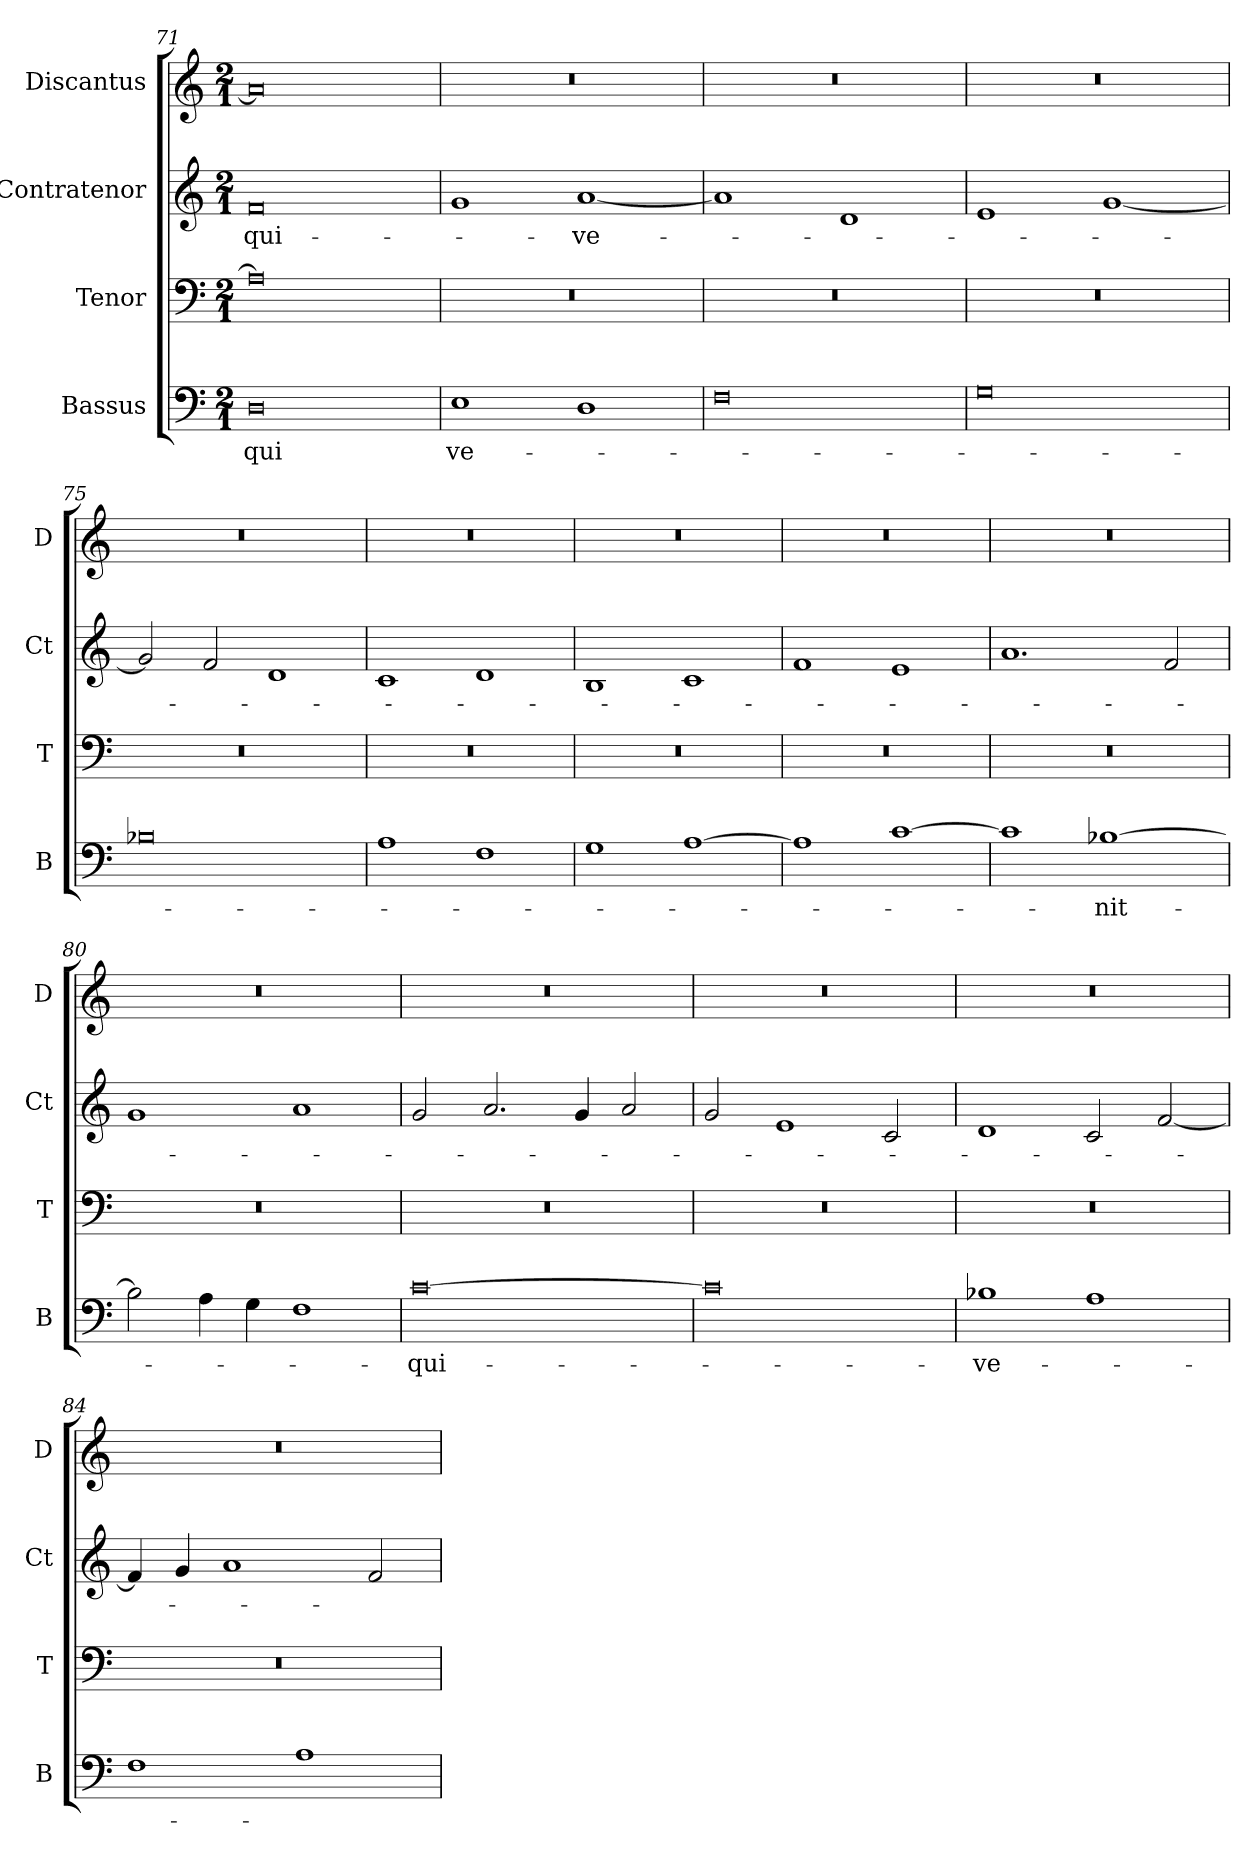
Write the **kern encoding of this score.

**kern	**text	**kern	**kern	**text	**kern
*part4	*part4	*part3	*part2	*part2	*part1
*staff4	*staff4	*staff3	*staff2	*staff2	*staff1
*I"Bassus	*	*I"Tenor	*I"Contratenor	*	*I"Discantus
*I'B	*	*I'T	*I'Ct	*	*I'D
*clefF4	*	*clefF4	*clefG2	*	*clefG2
*k[]	*	*k[]	*k[]	*	*k[]
*M2/1	*	*M2/1	*M2/1	*	*M2/1
=71	=71	=71	=71	=71	=71
0D	qui	0A]	0f	qui-	0a]
=72	=72	=72	=72	=72	=72
1E	ve-	0r	1g	.	0r
1D	.	.	[1a	-ve-	.
=73	=73	=73	=73	=73	=73
0F	.	0r	1a]	.	0r
.	.	.	1d	.	.
=74	=74	=74	=74	=74	=74
0G	.	0r	1e	.	0r
.	.	.	[1g	.	.
=75	=75	=75	=75	=75	=75
0B-X	.	0r	2g/]	.	0r
.	.	.	2f/	.	.
.	.	.	1d	.	.
=76	=76	=76	=76	=76	=76
1A	.	0r	1c	.	0r
1F	.	.	1d	.	.
=77	=77	=77	=77	=77	=77
1G	.	0r	1B	.	0r
[1A	.	.	1c	.	.
=78	=78	=78	=78	=78	=78
1A]	.	0r	1f	.	0r
[1c	.	.	1e	.	.
=79	=79	=79	=79	=79	=79
1c]	.	0r	1.a	.	0r
[1B-X	-nit-	.	.	.	.
.	.	.	2f/	.	.
=80	=80	=80	=80	=80	=80
2B-\]	.	0r	1g	.	0r
4A\	.	.	.	.	.
4G\	.	.	.	.	.
1F	.	.	1a	.	.
=81	=81	=81	=81	=81	=81
[0c	-qui-	0r	2g/	.	0r
.	.	.	2.a/	.	.
.	.	.	4g/	.	.
.	.	.	2a/	.	.
=82	=82	=82	=82	=82	=82
0c]	.	0r	2g/	.	0r
.	.	.	1e	.	.
.	.	.	2c/	.	.
=83	=83	=83	=83	=83	=83
1B-X	-ve-	0r	1d	.	0r
1A	.	.	2c/	.	.
.	.	.	[2f/	.	.
=84	=84	=84	=84	=84	=84
1F	.	0r	4f/]	.	0r
.	.	.	4g/	.	.
.	.	.	1a	.	.
1A	.	.	.	.	.
.	.	.	2f/	.	.
=	=	=	=	=	=
*-	*-	*-	*-	*-	*-
